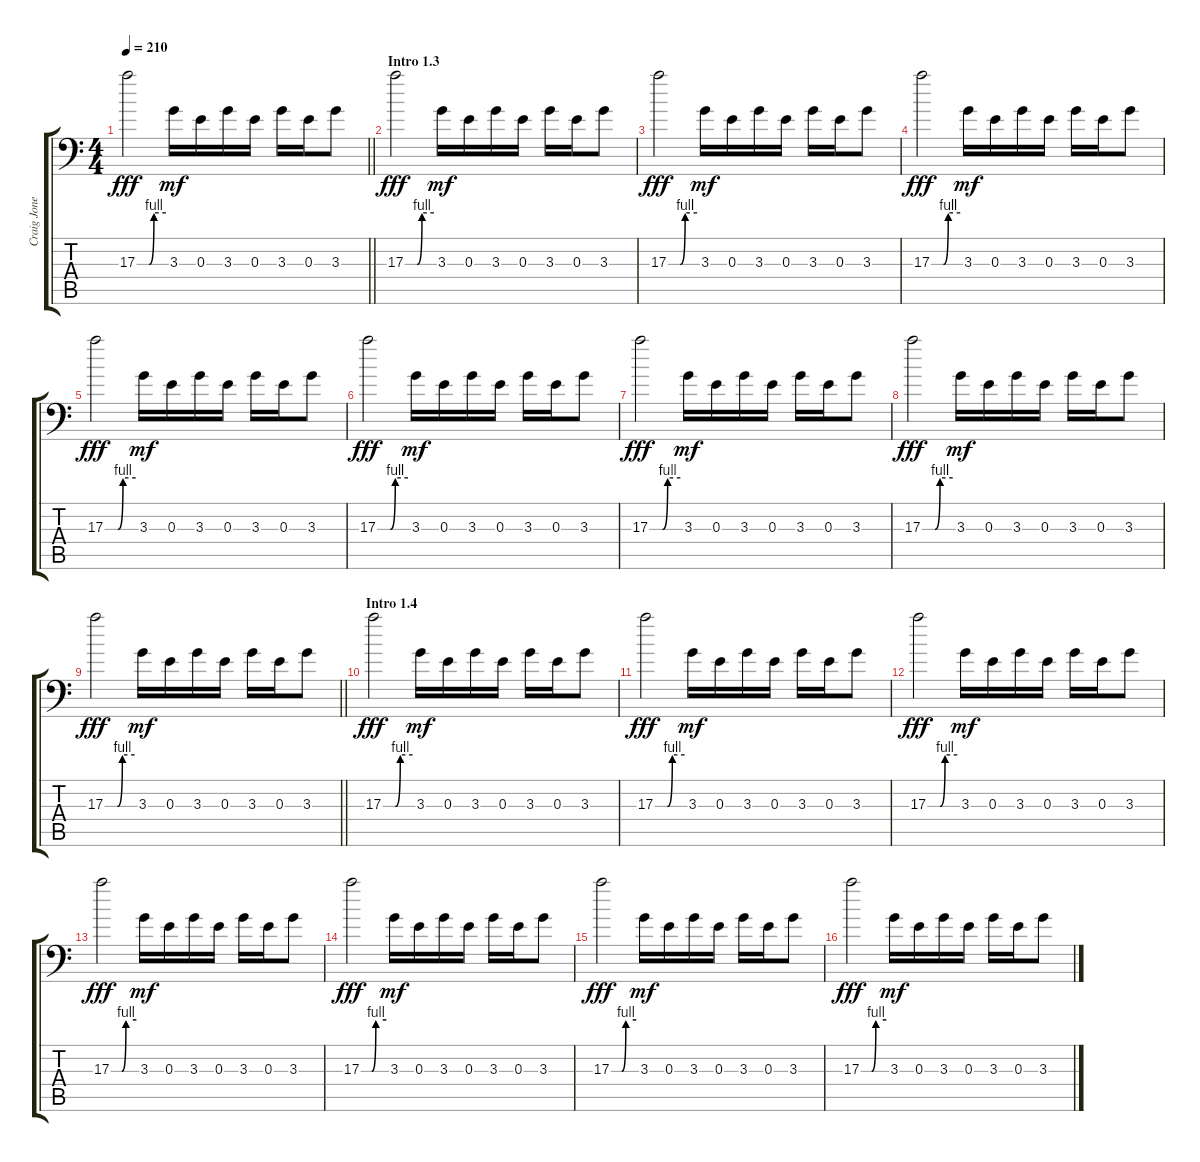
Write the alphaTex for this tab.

\track ("Craig Jones" "Craig Jone") {instrument guitarharmonics}
\staff {score tabs}
\tuning (Db6 Ab3 E3 B2 Gb2 B0) {hide}
\ts (4 4)
\tempo 210
\clef f4
\barLineRight lightlight
\ks c
17.3{be (custom 0 0 25 0 35 4 60 4)}.2{dy fff} 3.3.16{dy mf} 0.3.16 3.3.16 0.3.16 3.3.16 0.3.16 3.3.8 |
\section ("" "Intro 1.3")
17.3{be (custom 0 0 25 0 35 4 60 4)}.2{dy fff} 3.3.16{dy mf} 0.3.16 3.3.16 0.3.16 3.3.16 0.3.16 3.3.8 |
17.3{be (custom 0 0 25 0 35 4 60 4)}.2{dy fff} 3.3.16{dy mf} 0.3.16 3.3.16 0.3.16 3.3.16 0.3.16 3.3.8 |
17.3{be (custom 0 0 25 0 35 4 60 4)}.2{dy fff} 3.3.16{dy mf} 0.3.16 3.3.16 0.3.16 3.3.16 0.3.16 3.3.8 |
17.3{be (custom 0 0 25 0 35 4 60 4)}.2{dy fff} 3.3.16{dy mf} 0.3.16 3.3.16 0.3.16 3.3.16 0.3.16 3.3.8 |
17.3{be (custom 0 0 25 0 35 4 60 4)}.2{dy fff} 3.3.16{dy mf} 0.3.16 3.3.16 0.3.16 3.3.16 0.3.16 3.3.8 |
17.3{be (custom 0 0 25 0 35 4 60 4)}.2{dy fff} 3.3.16{dy mf} 0.3.16 3.3.16 0.3.16 3.3.16 0.3.16 3.3.8 |
17.3{be (custom 0 0 25 0 35 4 60 4)}.2{dy fff} 3.3.16{dy mf} 0.3.16 3.3.16 0.3.16 3.3.16 0.3.16 3.3.8 |
\barLineRight lightlight
17.3{be (custom 0 0 25 0 35 4 60 4)}.2{dy fff} 3.3.16{dy mf} 0.3.16 3.3.16 0.3.16 3.3.16 0.3.16 3.3.8 |
\section ("" "Intro 1.4")
17.3{be (custom 0 0 25 0 35 4 60 4)}.2{dy fff} 3.3.16{dy mf} 0.3.16 3.3.16 0.3.16 3.3.16 0.3.16 3.3.8 |
17.3{be (custom 0 0 25 0 35 4 60 4)}.2{dy fff} 3.3.16{dy mf} 0.3.16 3.3.16 0.3.16 3.3.16 0.3.16 3.3.8 |
17.3{be (custom 0 0 25 0 35 4 60 4)}.2{dy fff} 3.3.16{dy mf} 0.3.16 3.3.16 0.3.16 3.3.16 0.3.16 3.3.8 |
17.3{be (custom 0 0 25 0 35 4 60 4)}.2{dy fff} 3.3.16{dy mf} 0.3.16 3.3.16 0.3.16 3.3.16 0.3.16 3.3.8 |
17.3{be (custom 0 0 25 0 35 4 60 4)}.2{dy fff} 3.3.16{dy mf} 0.3.16 3.3.16 0.3.16 3.3.16 0.3.16 3.3.8 |
17.3{be (custom 0 0 25 0 35 4 60 4)}.2{dy fff} 3.3.16{dy mf} 0.3.16 3.3.16 0.3.16 3.3.16 0.3.16 3.3.8 |
17.3{be (custom 0 0 25 0 35 4 60 4)}.2{dy fff} 3.3.16{dy mf} 0.3.16 3.3.16 0.3.16 3.3.16 0.3.16 3.3.8
